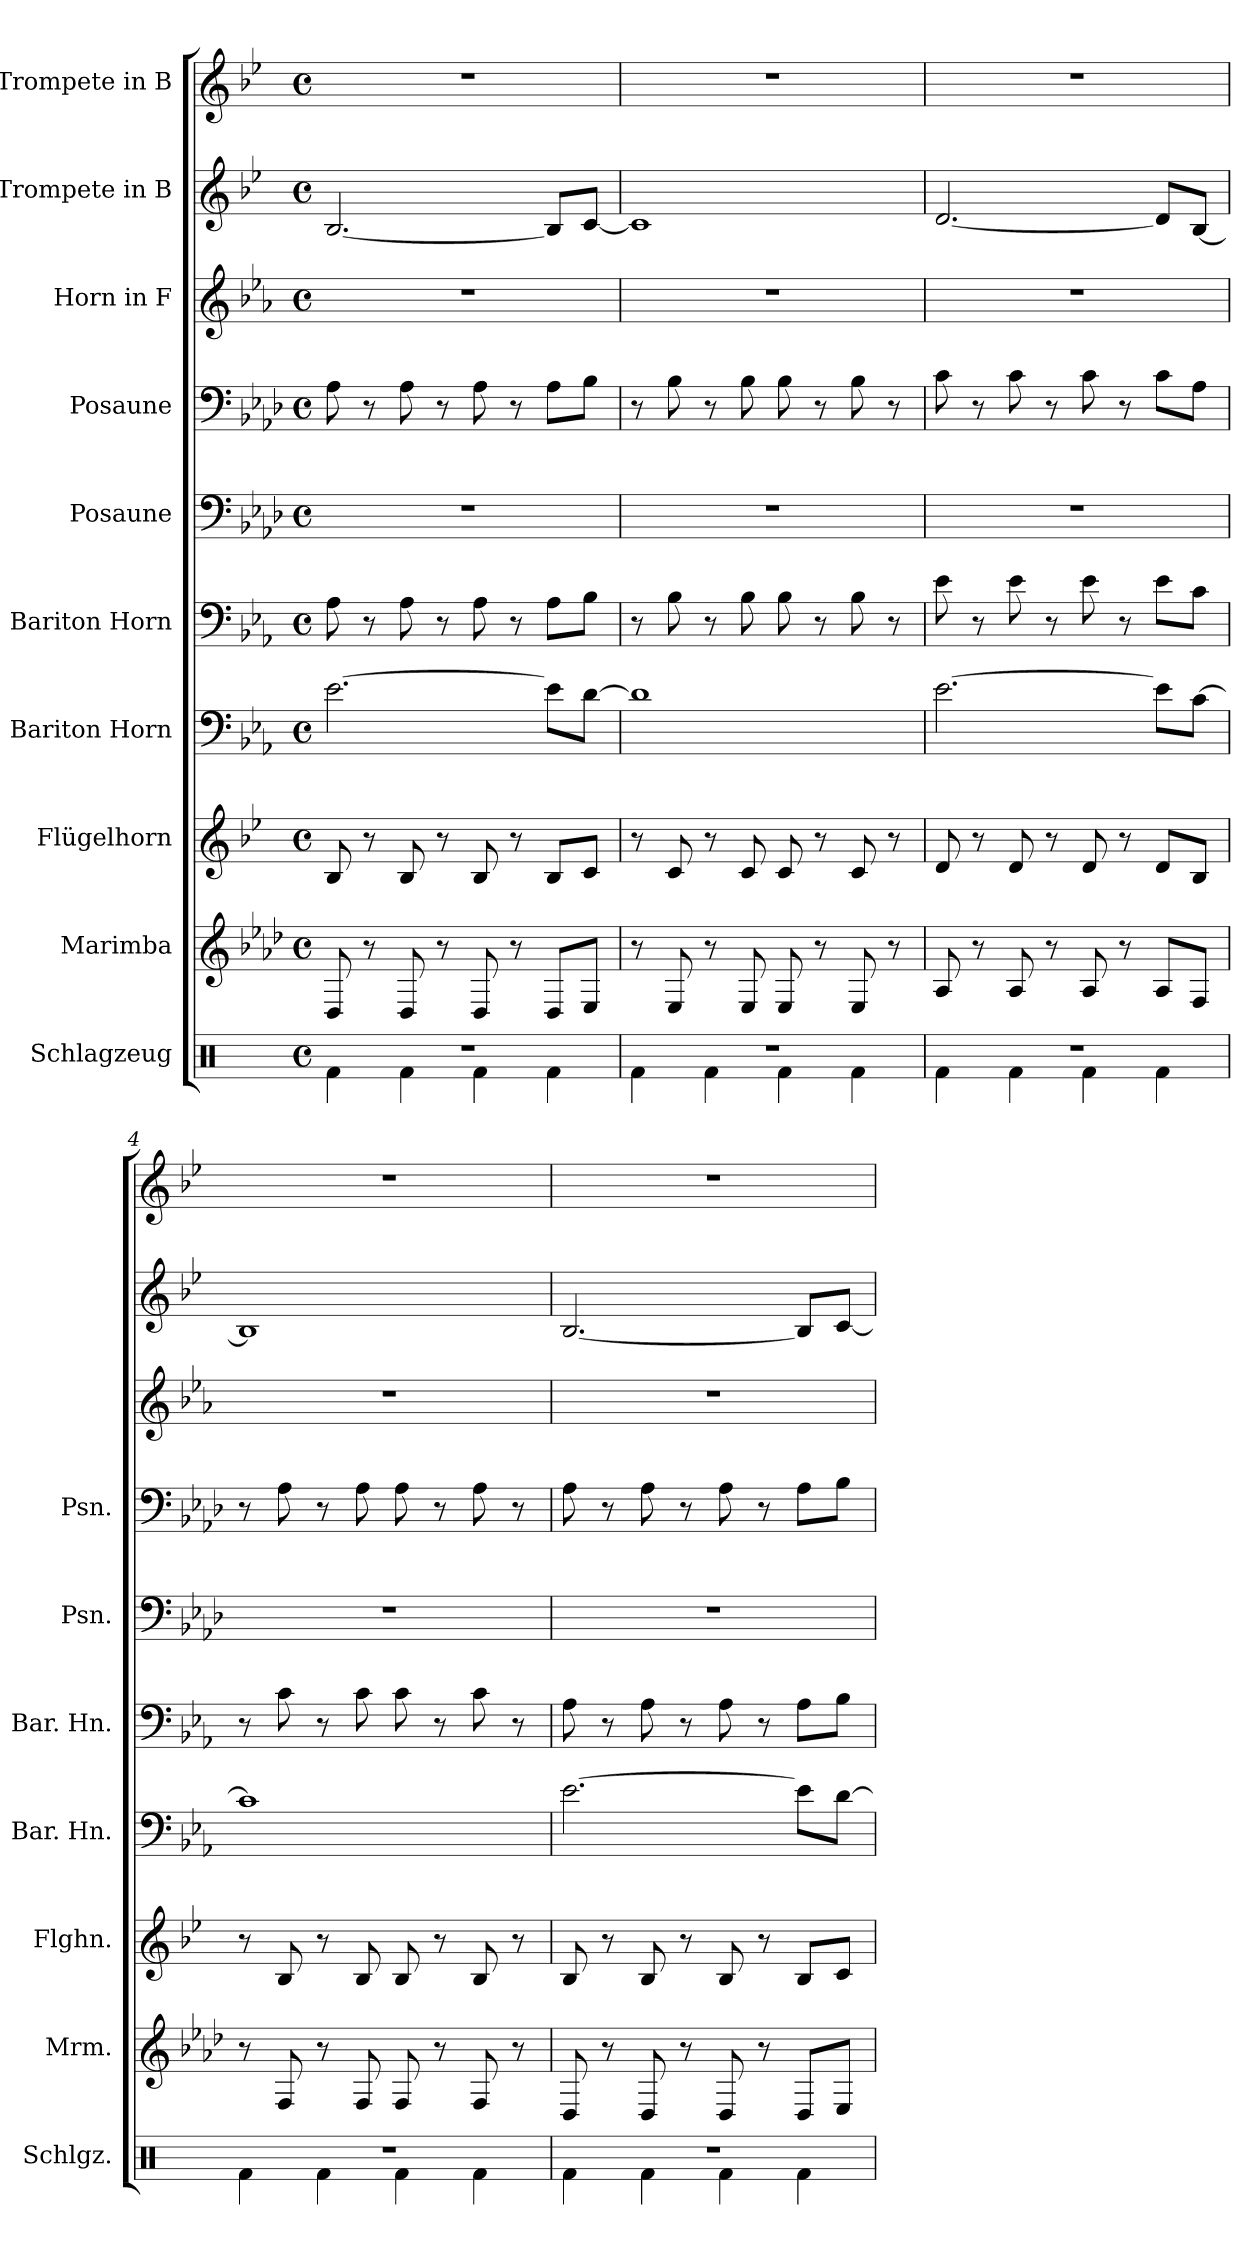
**kern	**kern	**kern	**kern	**kern	**kern	**kern	**kern	**kern	**kern
*part10	*part9	*part8	*part7	*part6	*part5	*part4	*part3	*part2	*part1
*staff10	*staff9	*staff8	*staff7	*staff6	*staff5	*staff4	*staff3	*staff2	*staff1
*I"Schlagzeug	*I"Marimba	*I"Flügelhorn	*I"Bariton Horn	*I"Bariton Horn	*I"Posaune	*I"Posaune	*I"Horn in F	*I"Trompete in B	*I"Trompete in B
*I'Schlgz.	*I'Mrm.	*I'Flghn.	*I'Bar. Hn.	*I'Bar. Hn.	*I'Psn.	*I'Psn.	*	*	*
*clefX	*clefG2	*clefG2	*clefF4	*clefF4	*clefF4	*clefF4	*clefG2	*clefG2	*clefG2
*	*	*ITrd1c2	*ITrd4c7	*ITrd4c7	*	*	*ITrd4c7	*ITrd1c2	*ITrd1c2
*k[]	*k[b-e-a-d-]	*k[b-e-a-d-]	*k[b-e-a-d-]	*k[b-e-a-d-]	*k[b-e-a-d-]	*k[b-e-a-d-]	*k[b-e-a-d-]	*k[b-e-a-d-]	*k[b-e-a-d-]
*M4/4	*M4/4	*M4/4	*M4/4	*M4/4	*M4/4	*M4/4	*M4/4	*M4/4	*M4/4
*met(c)	*met(c)	*met(c)	*met(c)	*met(c)	*met(c)	*met(c)	*met(c)	*met(c)	*met(c)
*MM130	*MM130	*MM130	*MM130	*MM130	*MM130	*MM130	*MM130	*MM130	*MM130
=1	=1	=1	=1	=1	=1	=1	=1	=1	=1
*^	*	*	*	*	*	*	*	*	*
1r	4Rf\	8D-/	8A-/	[2.A-\	8D-\	1r	8A-\	1r	[2.A-/	1r
.	.	8r	8r	.	8r	.	8r	.	.	.
.	4Rf\	8D-/	8A-/	.	8D-\	.	8A-\	.	.	.
.	.	8r	8r	.	8r	.	8r	.	.	.
.	4Rf\	8D-/	8A-/	.	8D-\	.	8A-\	.	.	.
.	.	8r	8r	.	8r	.	8r	.	.	.
.	4Rf\	8D-/L	8A-/L	8A-\L]	8D-\L	.	8A-\L	.	8A-/L]	.
.	.	8E-/J	8B-/J	[8G\J	8E-\J	.	8B-\J	.	[8B-/J	.
=2	=2	=2	=2	=2	=2	=2	=2	=2	=2	=2
1r	4Rf\	8r	8r	1G]	8r	1r	8r	1r	1B-]	1r
.	.	8E-/	8B-/	.	8E-\	.	8B-\	.	.	.
.	4Rf\	8r	8r	.	8r	.	8r	.	.	.
.	.	8E-/	8B-/	.	8E-\	.	8B-\	.	.	.
.	4Rf\	8E-/	8B-/	.	8E-\	.	8B-\	.	.	.
.	.	8r	8r	.	8r	.	8r	.	.	.
.	4Rf\	8E-/	8B-/	.	8E-\	.	8B-\	.	.	.
.	.	8r	8r	.	8r	.	8r	.	.	.
=3	=3	=3	=3	=3	=3	=3	=3	=3	=3	=3
1r	4Rf\	8A-/	8c/	[2.A-\	8A-\	1r	8c\	1r	[2.c/	1r
.	.	8r	8r	.	8r	.	8r	.	.	.
.	4Rf\	8A-/	8c/	.	8A-\	.	8c\	.	.	.
.	.	8r	8r	.	8r	.	8r	.	.	.
.	4Rf\	8A-/	8c/	.	8A-\	.	8c\	.	.	.
.	.	8r	8r	.	8r	.	8r	.	.	.
.	4Rf\	8A-/L	8c/L	8A-\L]	8A-\L	.	8c\L	.	8c/L]	.
.	.	8F/J	8A-/J	[8F\J	8F\J	.	8A-\J	.	[8A-/J	.
!!LO:PB:g=z
=4	=4	=4	=4	=4	=4	=4	=4	=4	=4	=4
1r	4Rf\	8r	8r	1F]	8r	1r	8r	1r	1A-]	1r
.	.	8F/	8A-/	.	8F\	.	8A-\	.	.	.
.	4Rf\	8r	8r	.	8r	.	8r	.	.	.
.	.	8F/	8A-/	.	8F\	.	8A-\	.	.	.
.	4Rf\	8F/	8A-/	.	8F\	.	8A-\	.	.	.
.	.	8r	8r	.	8r	.	8r	.	.	.
.	4Rf\	8F/	8A-/	.	8F\	.	8A-\	.	.	.
.	.	8r	8r	.	8r	.	8r	.	.	.
=5	=5	=5	=5	=5	=5	=5	=5	=5	=5	=5
1r	4Rf\	8D-/	8A-/	[2.A-\	8D-\	1r	8A-\	1r	[2.A-/	1r
.	.	8r	8r	.	8r	.	8r	.	.	.
.	4Rf\	8D-/	8A-/	.	8D-\	.	8A-\	.	.	.
.	.	8r	8r	.	8r	.	8r	.	.	.
.	4Rf\	8D-/	8A-/	.	8D-\	.	8A-\	.	.	.
.	.	8r	8r	.	8r	.	8r	.	.	.
.	4Rf\	8D-/L	8A-/L	8A-\L]	8D-\L	.	8A-\L	.	8A-/L]	.
.	.	8E-/J	8B-/J	[8G\J	8E-\J	.	8B-\J	.	[8B-/J	.
*v	*v	*	*	*	*	*	*	*	*	*
=	=	=	=	=	=	=	=	=	=
*-	*-	*-	*-	*-	*-	*-	*-	*-	*-
